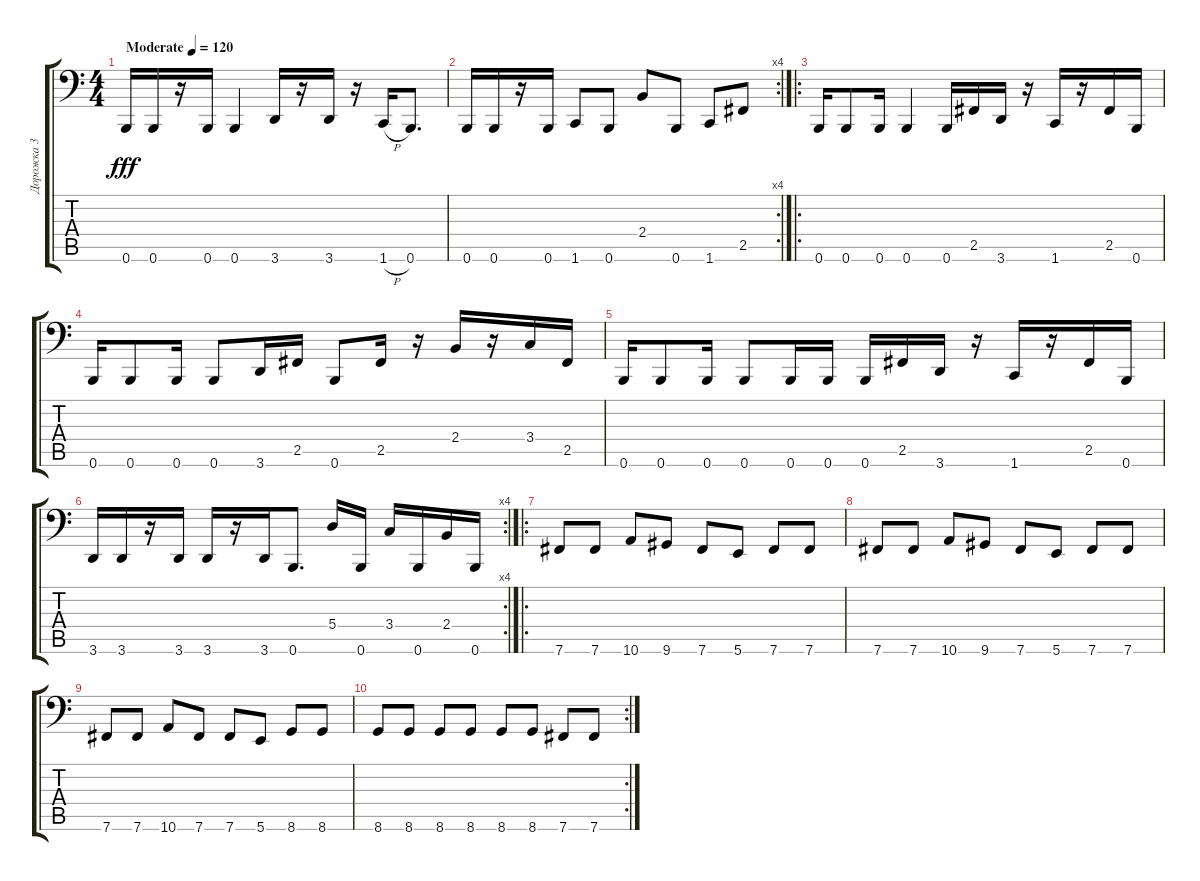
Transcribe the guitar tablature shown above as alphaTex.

\track ("Дорожка 3" "Дорожка 3") {instrument electricbasspick}
\staff {score tabs}
\tuning (B2 Gb2 D2 A1 E1 B0) {hide}
\ts (4 4)
\tempo (120 "Moderate")
\clef f4
\ks c
0.6.16{dy fff instrument electricbasspick} 0.6.16 r.16 0.6.16 0.6.4 3.6.16 r.16 3.6.16 r.16 1.6{h}.16 0.6.8{d} |
\rc 4
0.6.16 0.6.16 r.16 0.6.16 1.6.8 0.6.8 2.4.8 0.6.8 1.6.8 2.5.8 |
\ro
0.6.16 0.6.8 0.6.16 0.6.4 0.6.16 2.5.16 3.6.16 r.16 1.6.16 r.16 2.5.16 0.6.16 |
0.6.16 0.6.8 0.6.16 0.6.8 3.6.16 2.5.16 0.6.8 2.5.16 r.16 2.4.16 r.16 3.4.16 2.5.16 |
0.6.16 0.6.8 0.6.16 0.6.8 0.6.16 0.6.16 0.6.16 2.5.16 3.6.16 r.16 1.6.16 r.16 2.5.16 0.6.16 |
\rc 4
3.6.16 3.6.16 r.16 3.6.16 3.6.16 r.16 3.6.16 0.6.8{d} 5.4.16 0.6.16 3.4.16 0.6.16 2.4.16 0.6.16 |
\ro
7.6.8 7.6.8 10.6.8 9.6.8 7.6.8 5.6.8 7.6.8 7.6.8 |
7.6.8 7.6.8 10.6.8 9.6.8 7.6.8 5.6.8 7.6.8 7.6.8 |
7.6.8 7.6.8 10.6.8 7.6.8 7.6.8 5.6.8 8.6.8 8.6.8 |
\rc 2
8.6.8 8.6.8 8.6.8 8.6.8 8.6.8 8.6.8 7.6.8 7.6.8
